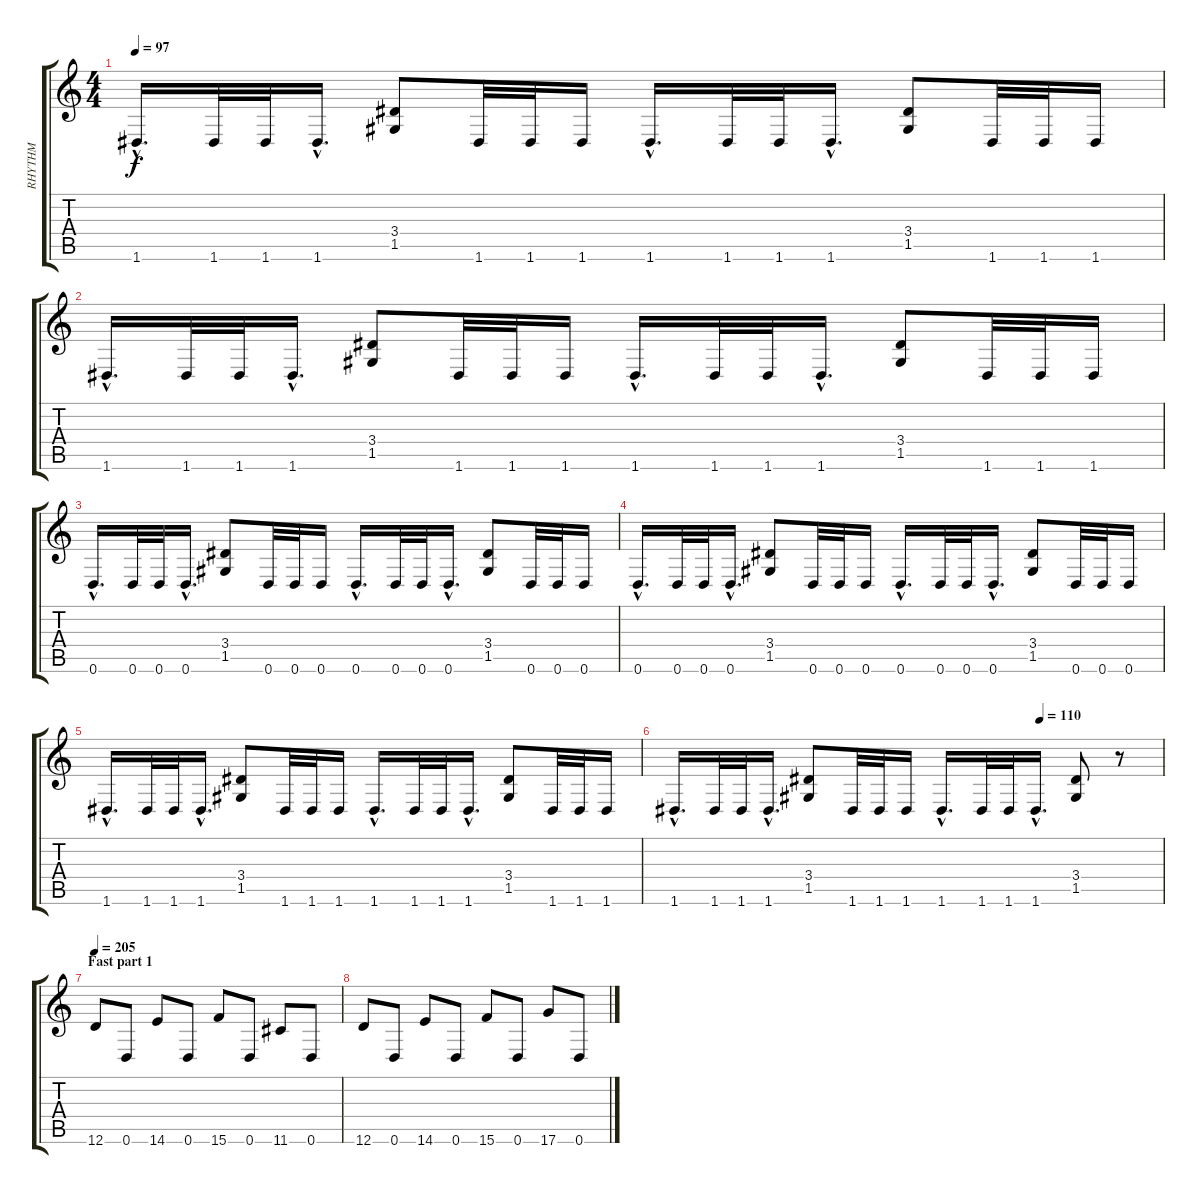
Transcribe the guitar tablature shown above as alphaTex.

\track ("RHYTHM" "RHYTHM") {instrument distortionguitar}
\staff {score tabs}
\tuning (D4 A3 F3 C3 G2 D2) {hide}
\ts (4 4)
\tempo 97
\clef g2
\ks c
1.6{hac}.16{d dy f} 1.6.32 1.6.32 1.6{hac}.16{d} (3.4 1.5).8 1.6.32 1.6.32 1.6.16 1.6{hac}.16{d} 1.6.32 1.6.32 1.6{hac}.16{d} (3.4 1.5).8 1.6.32 1.6.32 1.6.16 |
1.6{hac}.16{d} 1.6.32 1.6.32 1.6{hac}.16{d} (3.4 1.5).8 1.6.32 1.6.32 1.6.16 1.6{hac}.16{d} 1.6.32 1.6.32 1.6{hac}.16{d} (3.4 1.5).8 1.6.32 1.6.32 1.6.16 |
0.6{hac}.16{d} 0.6.32 0.6.32 0.6{hac}.16{d} (3.4 1.5).8 0.6.32 0.6.32 0.6.16 0.6{hac}.16{d} 0.6.32 0.6.32 0.6{hac}.16{d} (3.4 1.5).8 0.6.32 0.6.32 0.6.16 |
0.6{hac}.16{d} 0.6.32 0.6.32 0.6{hac}.16{d} (3.4 1.5).8 0.6.32 0.6.32 0.6.16 0.6{hac}.16{d} 0.6.32 0.6.32 0.6{hac}.16{d} (3.4 1.5).8 0.6.32 0.6.32 0.6.16 |
1.6{hac}.16{d} 1.6.32 1.6.32 1.6{hac}.16{d} (3.4 1.5).8 1.6.32 1.6.32 1.6.16 1.6{hac}.16{d} 1.6.32 1.6.32 1.6{hac}.16{d} (3.4 1.5).8 1.6.32 1.6.32 1.6.16 |
\tempo (110 0.75)
1.6{hac}.16{d} 1.6.32 1.6.32 1.6{hac}.16{d} (3.4 1.5).8 1.6.32 1.6.32 1.6.16 1.6{hac}.16{d} 1.6.32 1.6.32 1.6{hac}.16{d} (3.4 1.5).8 r.8 |
\section ("" "Fast part 1")
\tempo 205
12.6.8{volume 14} 0.6.8 14.6.8 0.6.8 15.6.8 0.6.8 11.6.8 0.6.8 |
12.6.8 0.6.8 14.6.8 0.6.8 15.6.8 0.6.8 17.6.8 0.6.8
